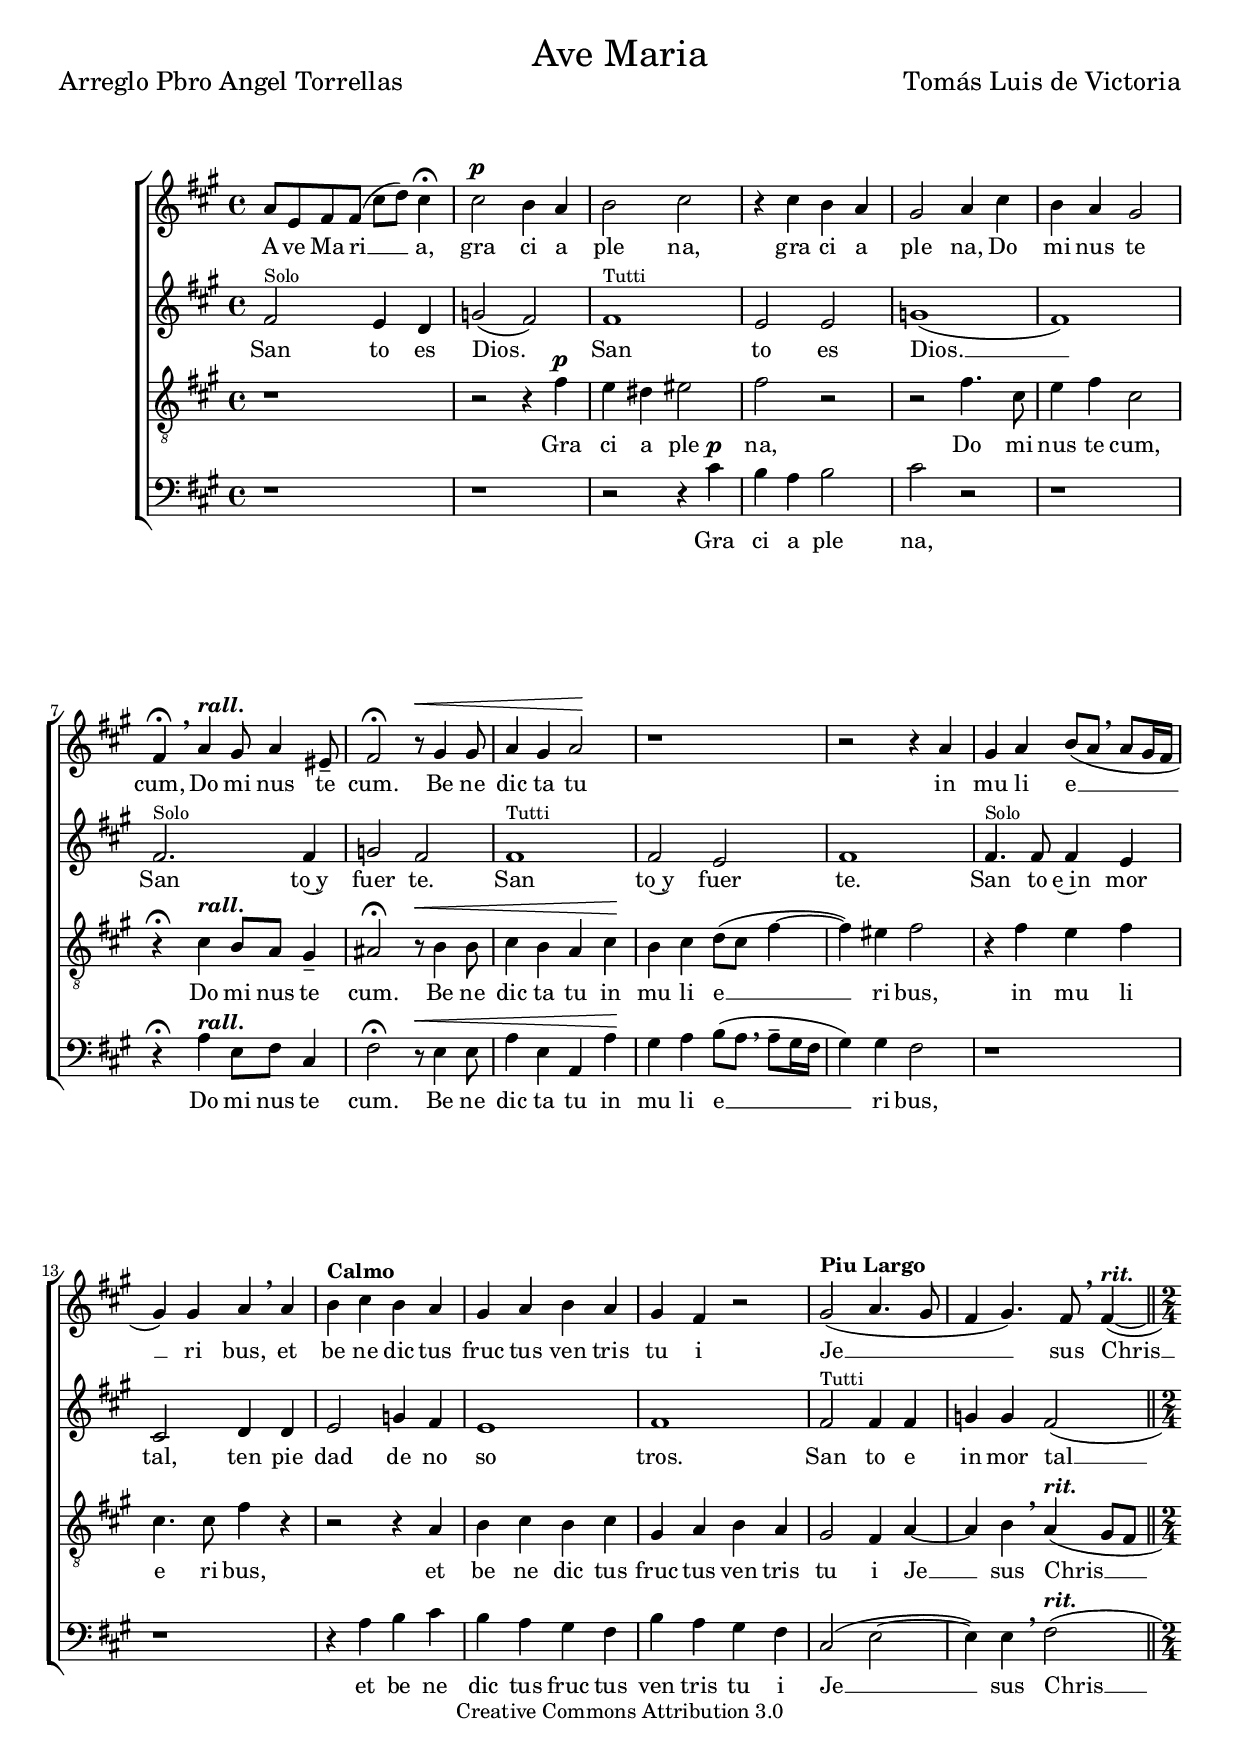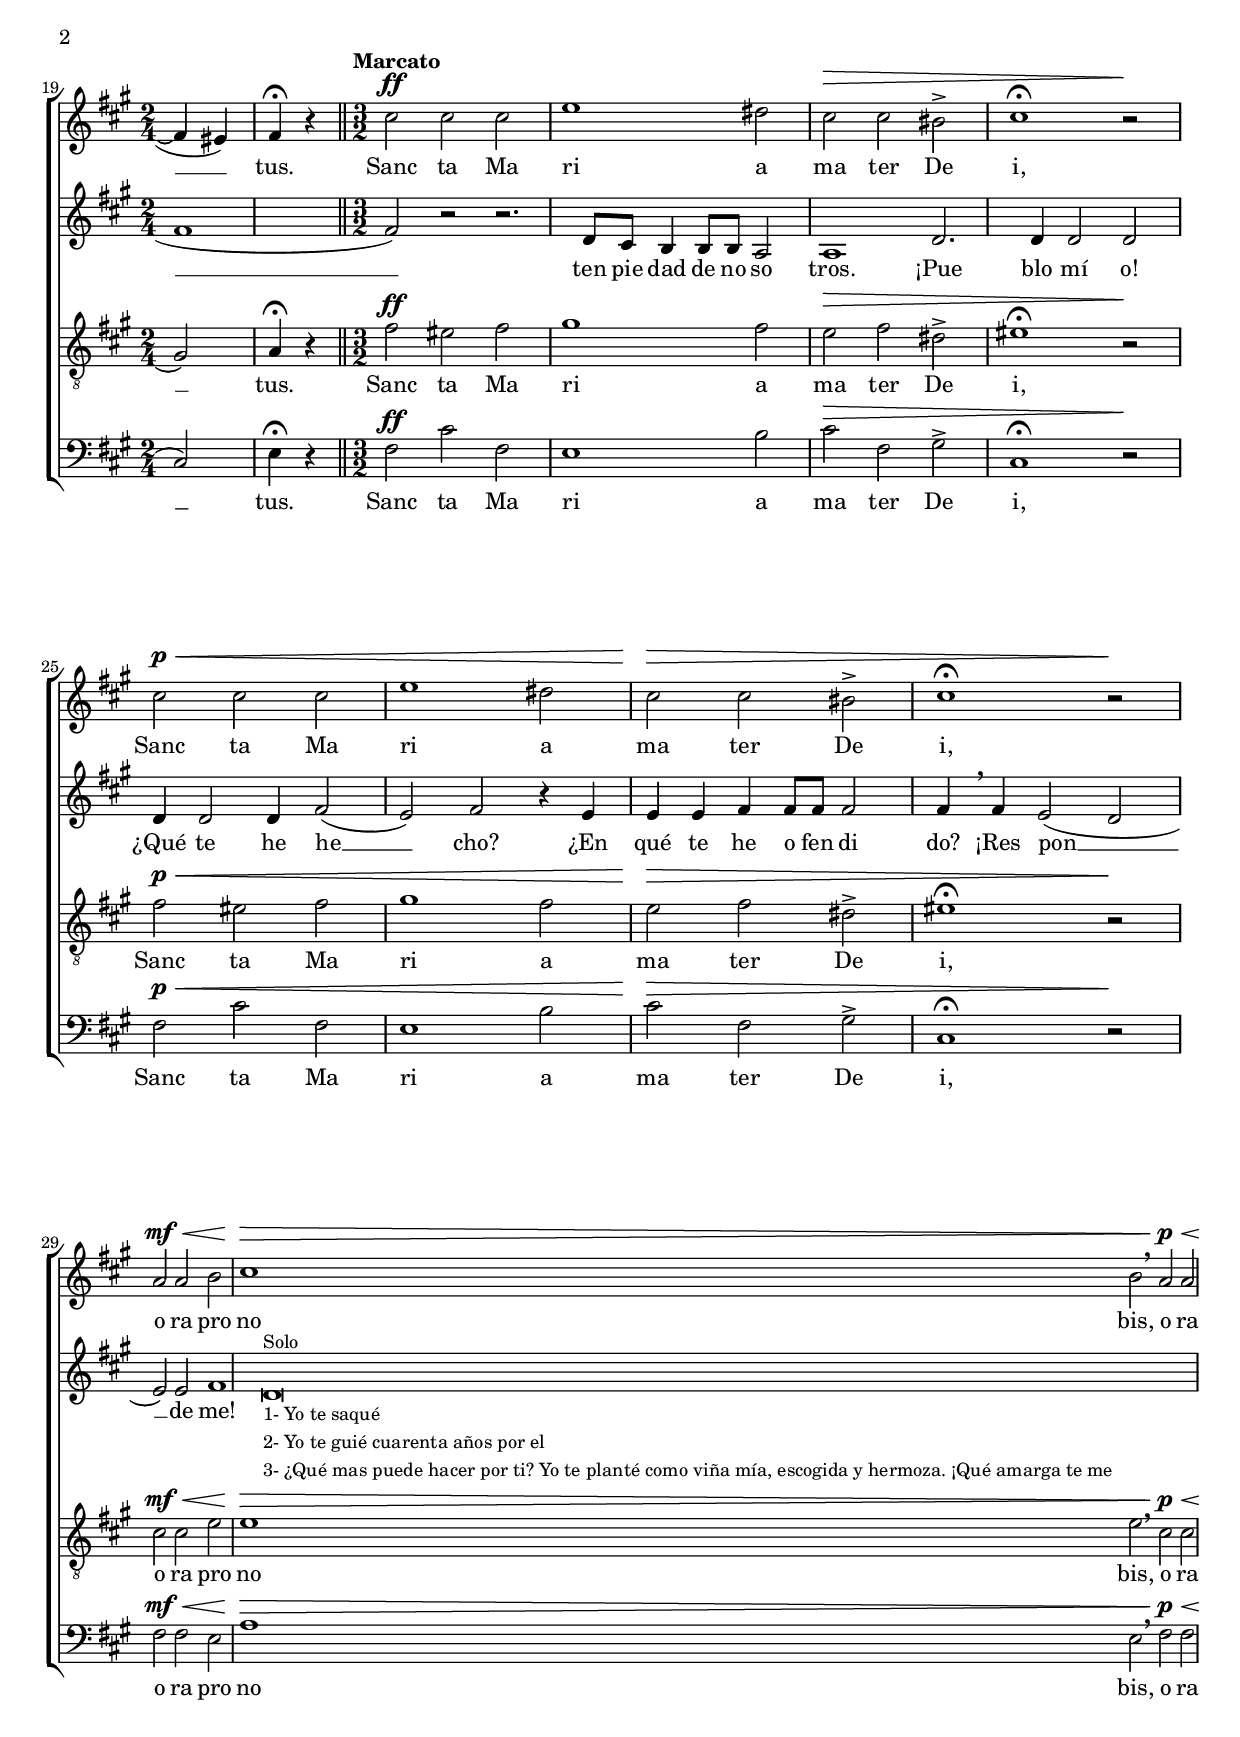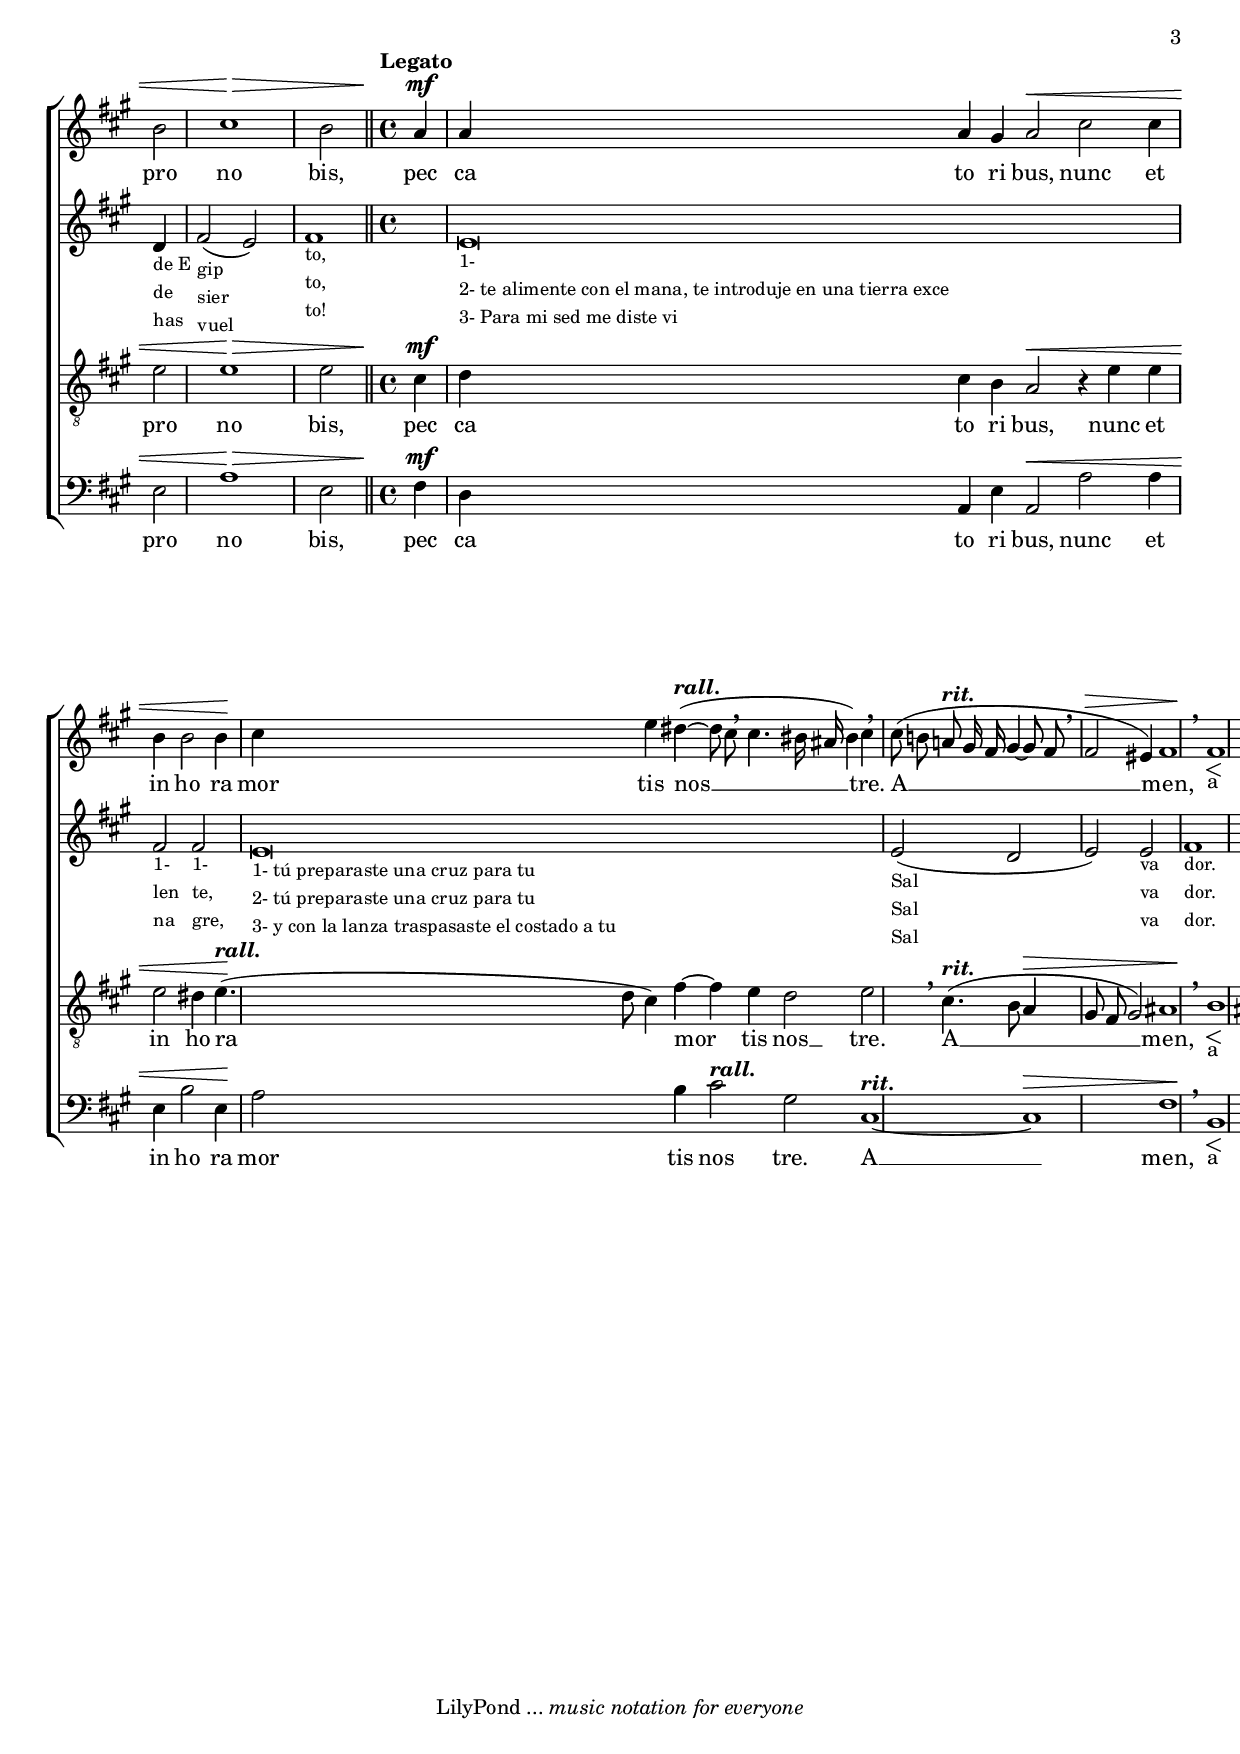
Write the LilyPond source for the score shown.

%% Ave Maria - Tomas Luis de Victoria

\language "espanol"
\version "2.19.32"

#(set-global-staff-size 18)

\markup { \fill-line { \center-column { \fontsize #5 "Ave Maria" } } }
\markup { \fill-line { \center-column { \fontsize #2 "Arreglo Pbro Angel Torrellas" } \center-column { \fontsize #2 "Tomás Luis de Victoria" } } }
\header {
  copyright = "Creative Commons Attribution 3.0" 
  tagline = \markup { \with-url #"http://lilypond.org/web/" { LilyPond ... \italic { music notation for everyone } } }
  breakbefore = ##t
}

% --- Parametro globales
global = { \key la \major \time 4/4 s1*13 \tempo "Calmo" s1*3 \tempo "Piu Largo" s1*2 \time 2/4 \bar "||" s2*2 \bar "||" \time 3/2 \tempo "Marcato" s1.*12 \time 4/4 \tempo "Legato" \bar "||" s1*10 \bar "|." }

% --- Includes

% --- Musica
soprano_music = \relative do'' {
  \dynamicUp
  %Escribir la musica aqui...
  la8 mi fas fas( dos' re) dos4 \fermata |
  dos2\p si4 la		|
  si2 dos		|
  r4 dos si la		|
  sols2 la4 dos		|
  si4 la sols2		|
  fas4 \fermata \breathe la^\markup{ \italic \bold "rall." } sols8 la4 mis8-- |
  fas2 \fermata r8\< sols4 sols8 |
  la4 sols la2\!	|
  r1			|
  r2 r4 la4		|
  sols4 la si8( la \breathe la sols16 fas |
  sols4) sols la \breathe
  la			|
  si4 dos si la		|
  sols la si la		|
  sols fas r2		|
  sols2( la4. sols8	|
  fas4 sols4.) fas8 \breathe fas4(~^\markup{ \italic \bold "rit." } |
  fas4 mis4)		|
  fas4 \fermata r4	|
  dos'2\ff dos dos	|
  mi1 res2		|
  dos2\> dos sis->	|
  dos1 \fermata r2\!	|
  dos2\p\< dos dos	|
  mi1 res2		|
  dos2\> dos sis->	|
  dos1 \fermata r2\!	|
  la2\mf\< la si	|
  dos1\> si2 \breathe	|
  la2\p\< la2 si	|
  dos1\> si2		|
  la4\mf la la sols	|
  la2\< dos		|
  dos4 si si2		|
  si4\! dos mi res(~^\markup{ \italic \bold "rall." } |
  res8 dos \breathe dos4. sis16 las sis4) |
  dos4 \breathe dos8( si la^\markup{ \italic \bold "rit." } sols16 fas sols4~ |
  sols8 fas \breathe fas2\> mis4) |
  fas1\! \breathe	|
  << fas1_"a" \\ { s4\< s4 s4 s4\! } >> |
  << fas1_"men" \fermata \\ { s4\> s4 s4 s4\! } >> |
}

soprano_letra = \lyricmode { 
  A ve Ma ri __ a, gra ci a ple na, gra ci a ple na,
  Do mi nus te cum, Do mi nus te cum.
  Be ne dic ta tu in mu li e __ ri bus,
  et be ne dic tus fruc tus ven tris tu i Je __ sus Chris __ tus.
  Sanc ta Ma ri a ma ter De i, Sanc ta Ma ri a ma ter De i,
  o ra pro no bis, o ra pro no bis,
  pec ca to ri bus, nunc et in ho ra mor tis nos __ tre.
  A __ men, a men.
}


% --- Funciones
stemOff = \hide Staff.Stem
stemOn  = \undo \stemOff

% --- Musica
alto_music = \relative do' {
  %Escribir la musica aqui...
  fas2^\markup{ \small Solo } mi4 re4		|
  sol2( fas2)		|
  fas1^\markup{ \small Tutti }			|
  mi2 mi2		|
  sol1(			|
  fas1)			|
  fas2.^\markup{ \small Solo } fas4		|
  sol2 fas2		|
  fas1^\markup{ \small Tutti }			|
  fas2 mi2		|
  fas1			|
  fas4.^\markup{ \small Solo } fas8 fas4 mi4	|
  dos2 re4 re4		|
  mi2 sol4 fas4		|
  mi1			|
  fas1			|
  fas2^\markup{ \small Tutti } fas4 fas4	|
  sol4 sol4 fas2(	|
  fas1			|
  fas2) r2	 	|
  r2. re8 dos8		|
  si4 si8 si8 la2	|
  la1			|
  re2. re4		|
  re2 re2		|
  re4 re2 re4		|
  fas2( mi2)		|
  fas2 r4 mi4		|
  mi4 mi4 fas4 fas8 fas8|
  fas2 fas4 \breathe fas4	|
  mi2( re2		|
  mi2) mi2		|
  fas1			|
  \cadenzaOn 
  \textLengthOn
    re\breve
    ^\markup{ \small Solo } 
    _\markup{
      \column { 
        \small "1- Yo te saqué"
        \small "2- Yo te guié cuarenta años por el"
        \small "3- ¿Qué mas puede hacer por ti? Yo te planté como viña mía, escogida y hermoza. ¡Qué amarga te me"
      } 
    }
  \textLengthOff
  \bar "|"
  re4_\markup{
    \column {
      \small "de E"
      \small "de"
      \small "has"
    }
  } 
  \bar "|"
  fas2_\markup{
    \column { 
      \small "gip"
      \small "sier"
      \small "vuel"
    } 
  }( mi2) \bar "|"
  fas1_\markup{
    \column { 
      \small "to,"
      \small "to,"
      \small "to!"
    }
  }
  \bar "|"
  \textLengthOn
    mi\breve_\markup{
      \column { 
        \small "1- "
        \small "2- te alimente con el mana, te introduje en una tierra exce"
        \small "3- Para mi sed me diste vi"
      } 
    }
  \textLengthOff
  \bar "|"
  fas2_\markup{
    \column { 
      \small "1- "
      \small "len"
      \small "na"
    } 
  } 
  fas2_\markup{
    \column { 
      \small "1- "
      \small "te,"
      \small "gre,"
    } 
  } 
  \bar "|"
  \textLengthOn
    mi\breve_\markup{
      \column { 
        \small "1- tú preparaste una cruz para tu"
        \small "2- tú preparaste una cruz para tu"
        \small "3- y con la lanza traspasaste el costado a tu"
      } 
    }
  \textLengthOff
  \bar "|"
  mi2_\markup{
    \column { 
      \small "Sal"
      \small "Sal"
      \small "Sal"
    } 
  }( re2 \bar "|"
  mi2) mi2_\markup{
    \column { 
      \small "va"
      \small "va"
      \small "va"
    } 
  } 
  \bar "|" 
  fas1_\markup{
    \column { 
      \small "dor."
      \small "dor."
      \small "dor."
    } 
  }
  \cadenzaOff 
}

alto_letra = \lyricmode { 
  San to es Dios.
  San to es Dios. __
  San to~y fuer te.
  San to~y fuer te.
  San to e~in mor tal, ten pie dad de no so tros.
  San to e in mor tal __ ten pie dad de no so tros.
  ¡Pue blo mí o! ¿Qué te he he __ cho? ¿En qué te he o fen di do? ¡Res pon __ de me!
}


% --- Musica
tenor_music = \relative do' {
  \clef "G_8"
  \dynamicUp
  %Escribir la musica aqui...
  r1 |
  r2 r4 fas\p		|
  mi4 res mis2		|
  fas2 r2		|
  r2 fas4. dos8		|
  mi4 fas dos2		|
  r4 \fermata dos^\markup{ \italic \bold "rall." } si8 la sols4-- |
  las2 \fermata r8\< si4 si8 |
  dos4 si la dos\!	|
  si4 dos re8( dos fas4~|
  fas4) mis fas2	|
  r4 fas mi fas		|
  dos4. dos8 fas4 r	|
  r2 r4 la,		|
  si4 dos si dos	|
  sols la si la		|
  sols2 fas4 la~	|
  la4 si \breathe la4(^\markup{ \italic \bold "rit." } sols8 fas |
  sols2)		|
  la4 \fermata r4	|
  fas'2\ff mis fas	|
  sols1 fas2		|
  mi2\> fas res->	|
  mis1 \fermata r2\!	|
  fas2\p\< mis fas	|
  sols1 fas2		|
  mi2\> fas res->	|
  mis1 \fermata r2\!	|
  dos2\mf\< dos mi	|
  mi1\> mi2 \breathe	|
  dos2\p\< dos2 mi	|
  mi1\> mi2		|
  dos4\mf re dos si	|
  la2\< r4 mi'		|
  mi4 mi2 res4		|
  mi4.\!(^\markup{ \italic \bold "rall." } res8 dos4) fas4~ |
  fas4 mi res2 		|
  mi2 \breathe dos4.(^\markup{ \italic \bold "rit." } si8 |
  la4\> sols8 fas sols2) |
  las1\! \breathe	|
  << si1_"a" \\ { s4\< s4 s4 s4\! } >> |
  << las1_"men" \fermata \\ { s4\> s4 s4 s4\! } >> |
  
}

tenor_letra = \lyricmode { 
  Gra ci a ple na,
  Do mi nus te cum, Do mi nus te cum.
  Be ne dic ta tu in mu li e __ ri bus, in mu li e ri bus,
  et be ne dic tus fruc tus ven tris tu i Je __ sus Chris __ tus.
  Sanc ta Ma ri a ma ter De i, Sanc ta Ma ri a ma ter De i,
  o ra pro no bis, o ra pro no bis,
  pec ca to ri bus, nunc et in ho ra mor tis nos __ tre.
  A __ men, a men.
}


% --- Musica
bajo_music = \relative do' {
  \clef "bass"
  \dynamicUp
  %Escribir la musica aqui...
  r1 			|
  r1			|
  r2 r4 dos4\p		|
  si4 la si2		|
  dos2 r2		|
  r1			|
  r4 \fermata la^\markup{ \italic \bold "rall." } mi8 fas dos4 |
  fas2 \fermata r8\< mi4 mi8 |
  la4 mi la, la'\!	|
  sols4 la si8( la \breathe la-- sols16 fas |
  sols4) sols fas2	|
  r1			|
  r1			|
  r4 la si dos		|
  si la sols fas	|
  si4 la sols fas	|
  dos2( mi~		|
  mi4) mi \breathe fas2(^\markup{ \italic \bold "rit." } |
  dos2)			|
  mi4 \fermata r4	|
  fas2\ff dos' fas,	|
  mi1 si'2		|
  dos2\> fas, sols->	|
  dos,1 \fermata r2\!	|
  fas2\p\< dos' fas,	|
  mi1 si'2		|
  dos2\> fas, sols->	|
  dos,1 \fermata r2\!	|
  fas2\mf\< fas mi	|
  la1\> mi2 \breathe	|
  fas2\p\< fas2 mi	|
  la1\> mi2		|
  fas4\mf re la mi'	|
  la,2\< la'		|
  la4 mi si'2		|
  mi,4\! la2 si4 	|
  dos2^\markup{ \italic \bold "rall." } sols |
  dos,1~^\markup{ \italic \bold "rit." } |
  dos1\> 		|
  fas1\! \breathe	|
  << si,1_"a" \\ { s4\< s4 s4 s4\! } >> |
  << fas'1_"men" \fermata \\ { s4\> s4 s4 s4\! } >> |
}

bajo_letra = \lyricmode { 
  Gra ci a ple na,
  Do mi nus te cum.
  Be ne dic ta tu in mu li e __ ri bus,
  et be ne dic tus fruc tus ven tris tu i Je __ sus Chris __ tus.
  Sanc ta Ma ri a ma ter De i, Sanc ta Ma ri a ma ter De i,
  o ra pro no bis, o ra pro no bis,
  pec ca to ri bus, nunc et in ho ra mor tis nos tre.
  A __ men, a men.
}


\score {
  \new ChoirStaff <<
    \new Staff <<
      \new Voice = "soprano" <<
        \global
        \soprano_music
      >>
      \new Lyrics \lyricsto "soprano" \soprano_letra
    >>
    \new Staff <<
      \new Voice = "alto" <<
        \global
        \alto_music
      >>
      \new Lyrics \lyricsto "alto" \alto_letra
    >>
    \new Staff <<
      \new Voice = "tenor" <<
        \global
        \tenor_music
      >>
      \new Lyrics \lyricsto "tenor" \tenor_letra
    >>
    \new Staff <<
      \new Voice = "bass" <<
        \global
        \bajo_music
      >>
      \new Lyrics \lyricsto "bass" \bajo_letra
    >>
  >>
  \layout {}
  \midi {}
}
